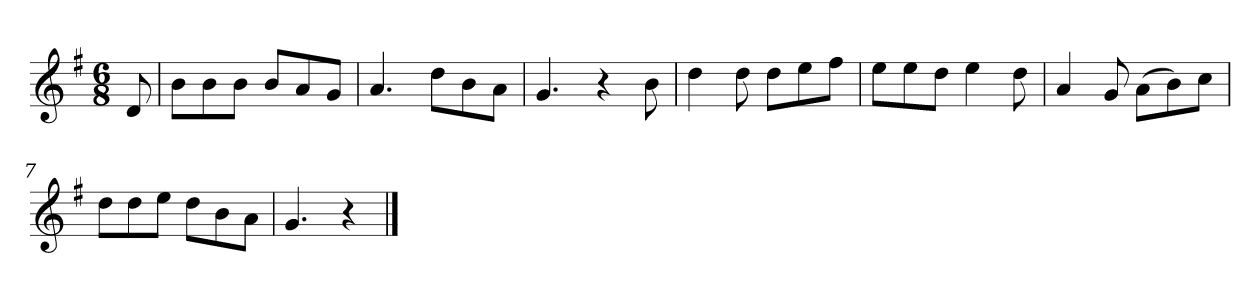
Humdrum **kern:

**kern
*part1
*staff1
*k[f#]
*M6/8
*MM120
=
8d
=1
8bL
8b
8bJ
8bL
8a
8gJ
=2
4.a
8ddL
8b
8aJ
=3
4.g
4r
8b
=4
4dd
8dd
8ddL
8ee
8ff#J
=5
8eeL
8ee
8ddJ
4ee
8dd
=6
4a
8g
(8aL
8b)
8ccJ
=7
8ddL
8dd
8eeJ
8ddL
8b
8aJ
=8
4.g
4r
==
*-
